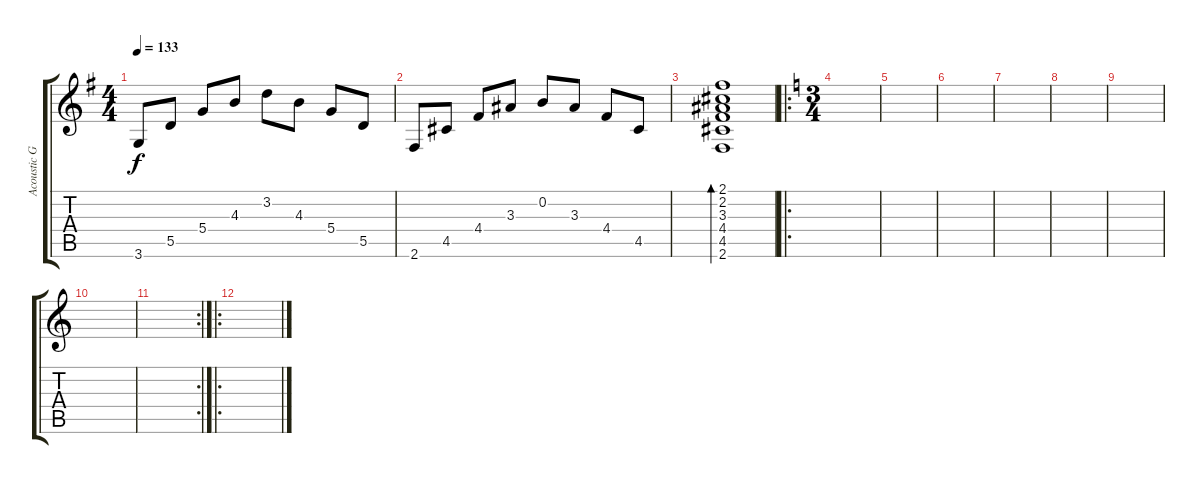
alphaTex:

\track ("Acoustic Guitar" "Acoustic G") {instrument acousticguitarsteel}
\staff {score tabs}
\tuning (E4 B3 G3 D3 A2 E2) {hide}
\ts (4 4)
\tempo 133
\clef g2
\ks eminor
3.6.8{dy f} 5.5.8 5.4.8 4.3.8 3.2.8 4.3.8 5.4.8 5.5.8 |
2.6.8{volume 13} 4.5.8 4.4.8 3.3.8 0.2.8 3.3.8 4.4.8 4.5.8 |
(2.1 2.2 3.3 4.4 4.5 2.6).1{bd 120} |
\ro
\ts (3 4)
\ks aminor
|
|
|
|
|
|
|
\rc 2
|
\ro
